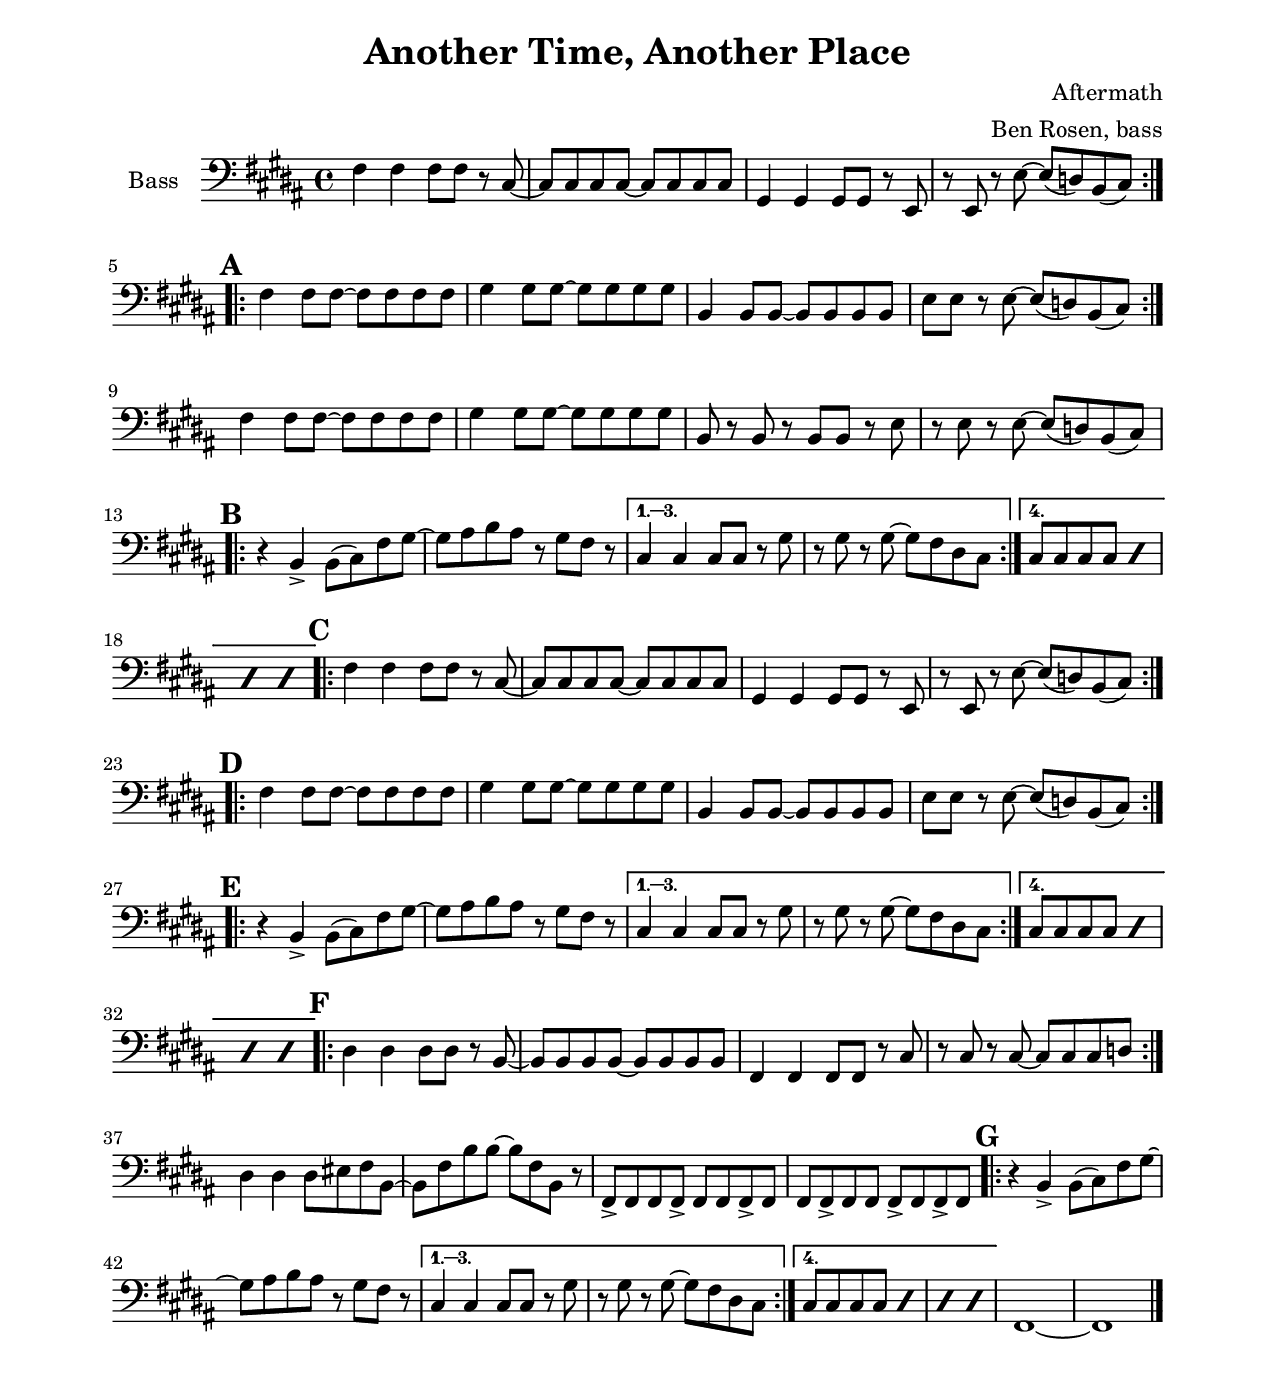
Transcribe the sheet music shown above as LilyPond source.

\version "2.24.0"

\include "settings.ily"

\header {
  title = "Another Time, Another Place"
  composer = "Aftermath"
  arranger = "Ben Rosen, bass"
}

instrumental = {
  \repeat volta 2 {
    fs4 fs fs8 fs r cs ~ |
    cs8 cs cs cs ~ cs cs cs cs |
    gs4 gs gs8 gs r e |
    r8 e r e' ~ e ( d ) b ( cs )
  }
}

chorus = {
  \mark \default

  \repeat volta 4 {
    r4 b -> b8 ( cs ) fs gs ~ |
    gs8 as b as r gs fs r |

    \alternative {
      \volta 1,2,3 {
        cs4 cs cs8 cs r gs' |
        r8 gs r gs ~ gs fs ds cs |
      }

      \volta 4 {
        \repeat percent 4 {
          \repeat unfold 4 { cs8 }
        }
      }
    }
  }
}

music = \relative c {
  \clef "bass"
  \key b \major
  \time 4/4

  \instrumental

  \mark \default

  \repeat volta 2 {
    fs4 fs8 fs ~ fs fs fs fs |
    gs4 gs8 gs ~ gs gs gs gs |
    b,4 b8 b ~ b b b b |
    e e r e ~ e ( d ) b ( cs )
  }

  fs4 fs8 fs ~ fs fs fs fs |
  gs4 gs8 gs ~ gs gs gs gs |
  b, r b r b b r e |
  r e r e ~ e ( d ) b ( cs ) |

  \chorus

  \mark \default

  \instrumental

  \mark \default

  \repeat volta 2 {
    fs4 fs8 fs ~ fs fs fs fs |
    gs4 gs8 gs ~ gs gs gs gs |
    b,4 b8 b ~ b b b b |
    e e r e ~ e ( d ) b ( cs ) |
  }

  \chorus

  \mark \default

  \repeat volta 4 {
    ds4 ds ds8 ds r b ~ |
    b b b b ~ b b b b |
    fs4 fs fs8 fs r cs' |
    r cs r cs ~ cs cs cs d |
  }

  ds4 ds ds8 es fs b, ~ |
  b fs' b b ~ b fs b, r |

  fs8 -> fs fs fs -> fs fs fs -> fs |
  fs fs -> fs fs fs -> fs fs -> fs |

  \chorus

  fs,1 ~ |
  fs1 |

  \bar "|."
}

\score {
  \new Staff \with {
    instrumentName = "Bass"
  } {
    \music
  }
}
